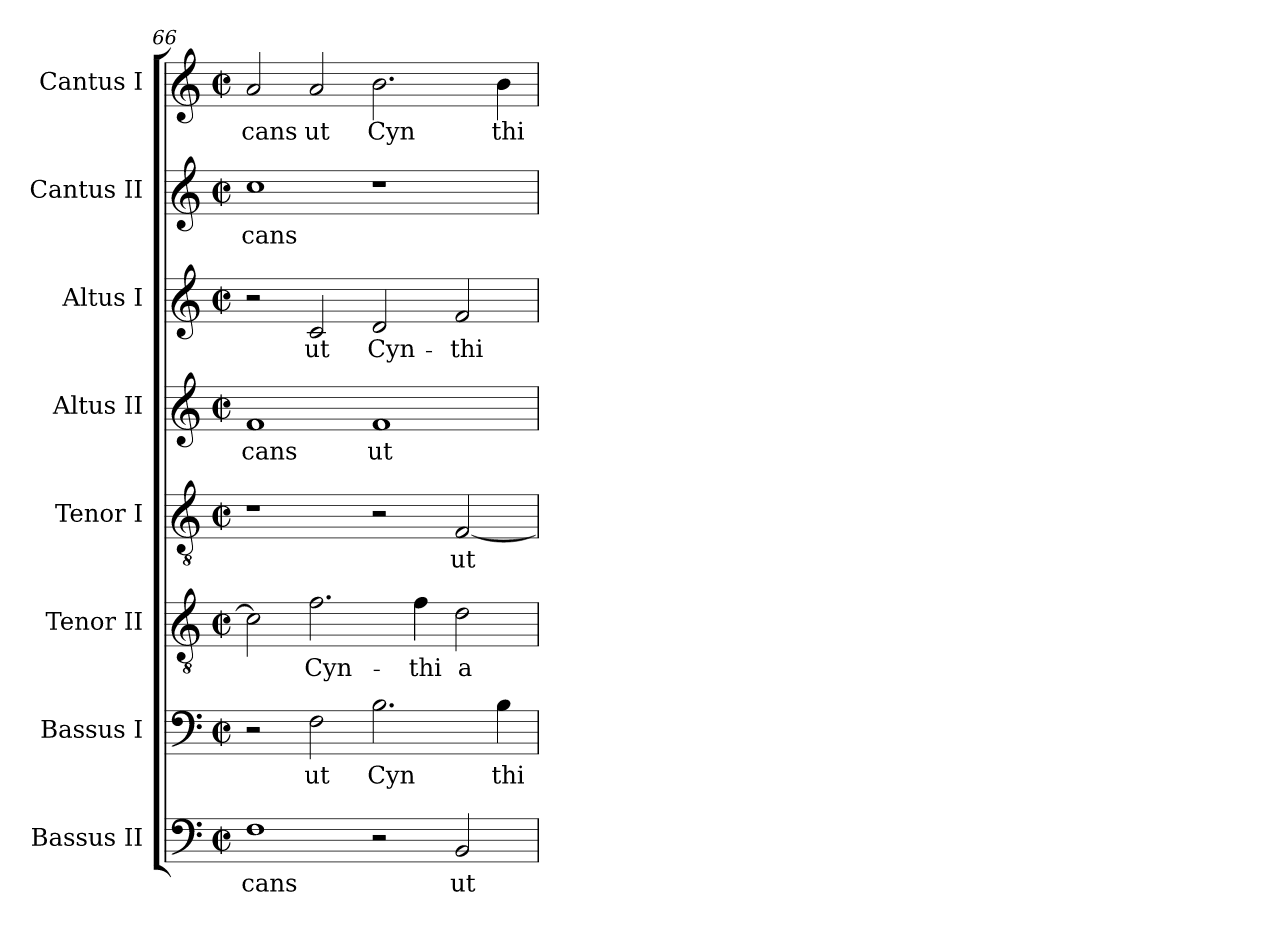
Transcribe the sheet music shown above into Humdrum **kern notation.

**kern	**text	**kern	**text	**kern	**text	**kern	**text	**kern	**text	**kern	**text	**kern	**text	**kern	**text
*part8	*part8	*part7	*part7	*part6	*part6	*part5	*part5	*part4	*part4	*part3	*part3	*part2	*part2	*part1	*part1
*staff8	*staff8	*staff7	*staff7	*staff6	*staff6	*staff5	*staff5	*staff4	*staff4	*staff3	*staff3	*staff2	*staff2	*staff1	*staff1
*I"Bassus II	*	*I"Bassus I	*	*I"Tenor II	*	*I"Tenor I	*	*I"Altus II	*	*I"Altus I	*	*I"Cantus II	*	*I"Cantus I	*
*I'B II	*	*I'B I	*	*I'T II	*	*I'T I	*	*I'A II	*	*I'A I	*	*	*	*	*
*clefF4	*	*clefF4	*	*clefGv2	*	*clefGv2	*	*clefG2	*	*clefG2	*	*clefG2	*	*clefG2	*
*k[]	*	*k[]	*	*k[]	*	*k[]	*	*k[]	*	*k[]	*	*k[]	*	*k[]	*
*C:	*	*C:	*	*C:	*	*C:	*	*C:	*	*C:	*	*C:	*	*C:	*
*M2/2	*	*M2/2	*	*M2/2	*	*M2/2	*	*M2/2	*	*M2/2	*	*M2/2	*	*M2/2	*
*met(c|)	*	*met(c|)	*	*met(c|)	*	*met(c|)	*	*met(c|)	*	*met(c|)	*	*met(c|)	*	*met(c|)	*
=66	=66	=66	=66	=66	=66	=66	=66	=66	=66	=66	=66	=66	=66	=66	=66
!	!LO:LY:b:cj	!	!	!	!	!	!	!	!LO:LY:b:cj	!	!	!	!LO:LY:b:cj	!	!LO:LY:b:cj
1F	cans	2r	.	2c\]	.	1r	.	1f	-cans	2r	.	1cc	-cans	2a/	cans
!	!	!	!LO:LY:b:cj	!	!LO:LY:b:cj	!	!	!	!	!	!LO:LY:b:cj	!	!	!	!LO:LY:b:cj
.	.	2F\	ut	2.f\	Cyn-	.	.	.	.	2c/	ut	.	.	2a/	ut
!	!	!	!LO:LY:b:cj	!	!	!	!	!	!LO:LY:b:cj	!	!LO:LY:b:cj	!	!	!	!LO:LY:b:cj
2r	.	2.B\	Cyn	.	.	2r	.	1f	ut	2d/	Cyn-	1r	.	2.b\	Cyn
!	!	!	!	!	!LO:LY:b:cj	!	!	!	!	!	!	!	!	!	!
.	.	.	.	4f\	-thi	.	.	.	.	.	.	.	.	.	.
!	!LO:LY:b:cj	!	!	!	!LO:LY:b:cj	!	!LO:LY:b:cj	!	!	!	!LO:LY:b:cj	!	!	!	!
2BB/	ut	.	.	2d\	a	[>2F/	ut	.	.	2f/	-thi-	.	.	.	.
!	!	!	!LO:LY:b:cj	!	!	!	!	!	!	!	!	!	!	!	!LO:LY:b:cj
.	.	4B\	thi	.	.	.	.	.	.	.	.	.	.	4b\	thi
=	=	=	=	=	=	=	=	=	=	=	=	=	=	=	=
*-	*-	*-	*-	*-	*-	*-	*-	*-	*-	*-	*-	*-	*-	*-	*-
